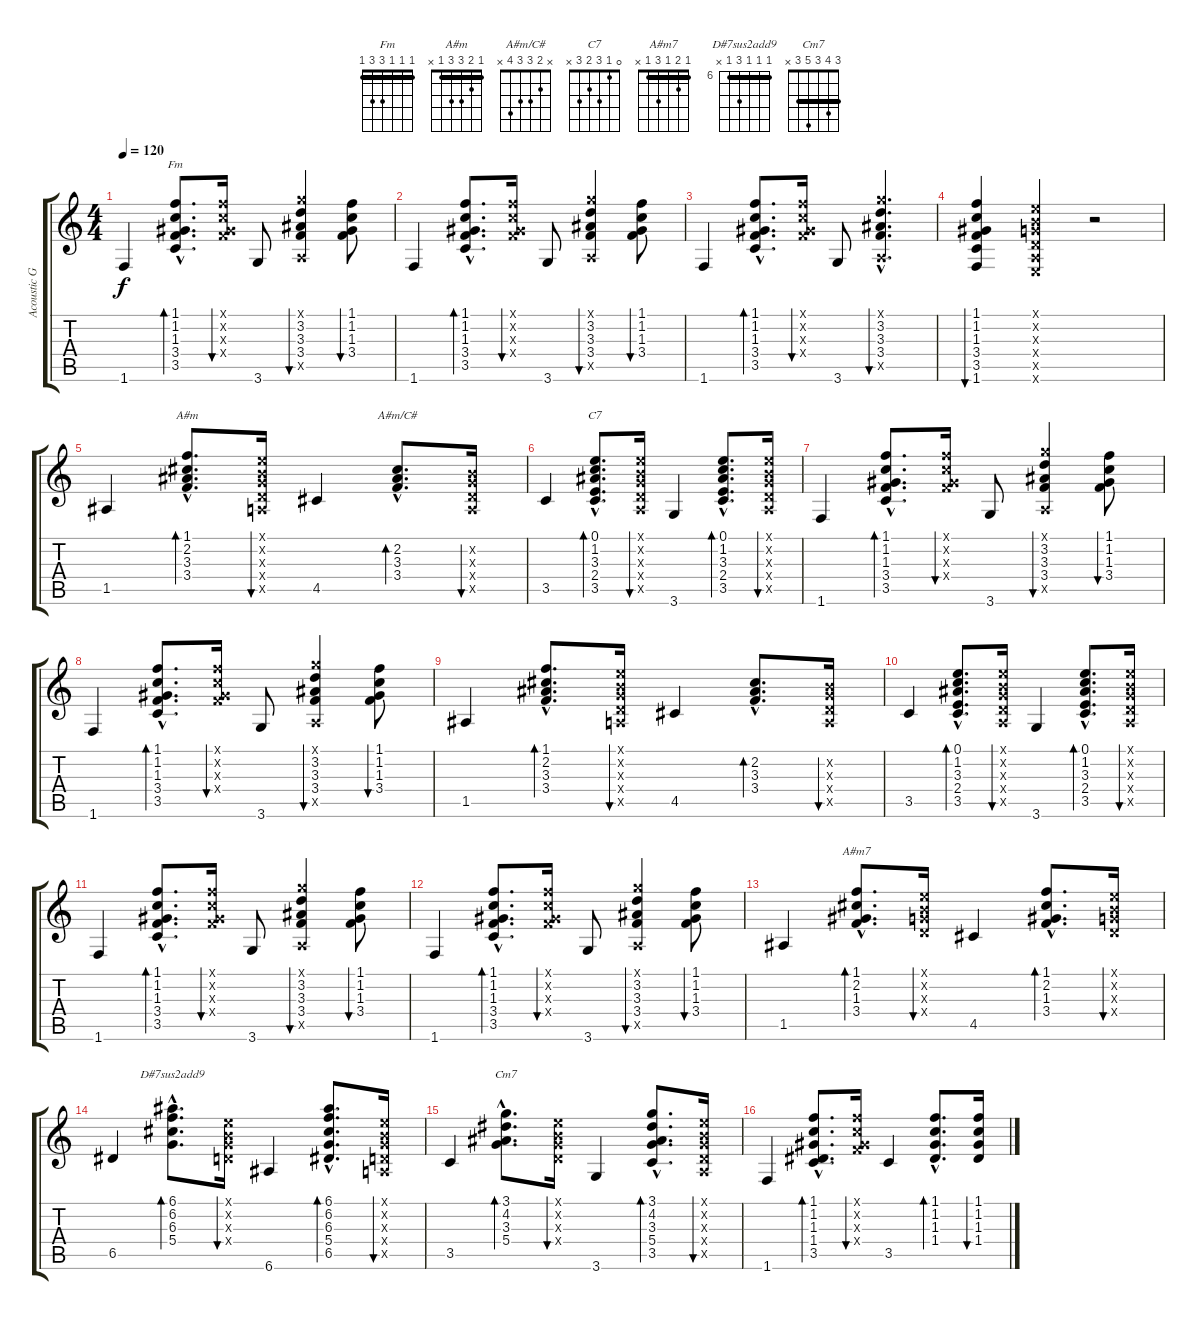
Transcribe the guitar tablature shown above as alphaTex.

\track ("Acoustic Guitar (nylon)" "Acoustic G") {instrument acousticguitarnylon}
\staff {score tabs}
\tuning (E4 B3 G3 D3 A2 E2) {hide}
\chord ("Fm" 1 1 1 3 3 1) {barre 1}
\chord ("A#m" 1 2 3 3 1 x) {barre 1}
\chord ("A#m/C#" x 2 3 3 4 x)
\chord ("C7" 0 1 3 2 3 x)
\chord ("A#m7" 1 2 1 3 1 x) {barre 1}
\chord ("D#7sus2add9" 6 6 6 8 6 x) {firstfret 6 barre 6}
\chord ("Cm7" 3 4 3 5 3 x) {barre 3}
\ts (4 4)
\tempo 120
\clef g2
\ks c
1.6.4{dy f instrument acousticguitarnylon} (1.1{hac} 1.2{hac} 1.3{hac} 3.4{hac} 3.5{hac}).8{d bd 60 ch "Fm"} (1.1{x} 1.2{x} 1.3{x} 3.4{x}).16{bu 60} 3.6.8 (3.1{x} 3.2 3.3 3.4 0.5{x}).4{bu 60} (1.1 1.2 1.3 3.4).8{bu 60} |
1.6.4 (1.1{hac} 1.2{hac} 1.3{hac} 3.4{hac} 3.5{hac}).8{d bd 60} (1.1{x} 1.2{x} 1.3{x} 3.4{x}).16{bu 60} 3.6.8 (3.1{x} 3.2 3.3 3.4 0.5{x}).4{bu 60} (1.1 1.2 1.3 3.4).8{bu 60} |
1.6.4 (1.1{hac} 1.2{hac} 1.3{hac} 3.4{hac} 3.5{hac}).8{d bd 60} (1.1{x} 1.2{x} 1.3{x} 3.4{x}).16{bu 60} 3.6.8 (3.1{hac x} 3.2{hac} 3.3{hac} 3.4{hac} 0.5{hac x}).4{d bu 120} |
(1.1 1.2 1.3 3.4 3.5 1.6).4{bu 120} (0.1{x} 0.2{x} 0.3{x} 0.4{x} 0.5{x} 0.6{x}).4 r.2 |
1.5.4 (1.1{hac} 2.2{hac} 3.3{hac} 3.4{hac}).8{d bd 60 ch "A#m"} (0.1{x} 0.2{x} 0.3{x} 0.4{x} 0.5{x}).16{bu 30} 4.5.4 (2.2{hac} 3.3{hac} 3.4{hac}).8{d bd 60 ch "A#m/C#"} (0.2{x} 0.3{x} 0.4{x} 0.5{x}).16{bu 30} |
3.5.4 (0.1{hac} 1.2{hac} 3.3{hac} 2.4{hac} 3.5{hac}).8{d bd 60 ch "C7"} (0.1{x} 0.2{x} 0.3{x} 0.4{x} 0.5{x}).16{bu 30} 3.6.4 (0.1{hac} 1.2{hac} 3.3{hac} 2.4{hac} 3.5{hac}).8{d bd 60} (0.1{x} 0.2{x} 0.3{x} 0.4{x} 0.5{x}).16{bu 30} |
1.6.4 (1.1{hac} 1.2{hac} 1.3{hac} 3.4{hac} 3.5{hac}).8{d bd 60} (1.1{x} 1.2{x} 1.3{x} 3.4{x}).16{bu 60} 3.6.8 (3.1{x} 3.2 3.3 3.4 0.5{x}).4{bu 60} (1.1 1.2 1.3 3.4).8{bu 60} |
1.6.4 (1.1{hac} 1.2{hac} 1.3{hac} 3.4{hac} 3.5{hac}).8{d bd 60} (1.1{x} 1.2{x} 1.3{x} 3.4{x}).16{bu 60} 3.6.8 (3.1{x} 3.2 3.3 3.4 0.5{x}).4{bu 60} (1.1 1.2 1.3 3.4).8{bu 60} |
1.5.4 (1.1{hac} 2.2{hac} 3.3{hac} 3.4{hac}).8{d bd 60} (0.1{x} 0.2{x} 0.3{x} 0.4{x} 0.5{x}).16{bu 30} 4.5.4 (2.2{hac} 3.3{hac} 3.4{hac}).8{d bd 60} (0.2{x} 0.3{x} 0.4{x} 0.5{x}).16{bu 30} |
3.5.4 (0.1{hac} 1.2{hac} 3.3{hac} 2.4{hac} 3.5{hac}).8{d bd 60} (0.1{x} 0.2{x} 0.3{x} 0.4{x} 0.5{x}).16{bu 30} 3.6.4 (0.1{hac} 1.2{hac} 3.3{hac} 2.4{hac} 3.5{hac}).8{d bd 60} (0.1{x} 0.2{x} 0.3{x} 0.4{x} 0.5{x}).16{bu 30} |
1.6.4 (1.1{hac} 1.2{hac} 1.3{hac} 3.4{hac} 3.5{hac}).8{d bd 60} (1.1{x} 1.2{x} 1.3{x} 3.4{x}).16{bu 60} 3.6.8 (3.1{x} 3.2 3.3 3.4 0.5{x}).4{bu 60} (1.1 1.2 1.3 3.4).8{bu 60} |
1.6.4 (1.1{hac} 1.2{hac} 1.3{hac} 3.4{hac} 3.5{hac}).8{d bd 60} (1.1{x} 1.2{x} 1.3{x} 3.4{x}).16{bu 60} 3.6.8 (3.1{x} 3.2 3.3 3.4 0.5{x}).4{bu 60} (1.1 1.2 1.3 3.4).8{bu 60} |
1.5.4 (1.1{hac} 2.2{hac} 1.3{hac} 3.4{hac}).8{d bd 60 ch "A#m7"} (0.1{x} 0.2{x} 0.3{x} 0.4{x}).16{bu 30} 4.5.4 (1.1{hac} 2.2{hac} 1.3{hac} 3.4{hac}).8{d bd 60} (0.1{x} 0.2{x} 0.3{x} 0.4{x}).16{bu 30} |
6.5.4 (6.1{hac} 6.2{hac} 6.3{hac} 5.4{hac}).8{d bd 60 ch "D#7sus2add9"} (0.1{x} 0.2{x} 0.3{x} 0.4{x}).16{bu 30} 6.6.4 (6.1{hac} 6.2{hac} 6.3{hac} 5.4{hac} 6.5{hac}).8{d bd 60} (0.1{x} 0.2{x} 0.3{x} 0.4{x} 0.5{x}).16{bu 30} |
3.5.4 (3.1{hac} 4.2{hac} 3.3{hac} 5.4{hac}).8{d bd 60 ch "Cm7"} (0.1{x} 0.2{x} 0.3{x} 0.4{x}).16{bu 30} 3.6.4 (3.1{hac} 4.2{hac} 3.3{hac} 5.4{hac} 3.5{hac}).8{d bd 60} (0.1{x} 0.2{x} 0.3{x} 0.4{x} 0.5{x}).16{bu 30} |
1.6.4 (1.1{hac} 1.2{hac} 1.3{hac} 1.4{hac} 3.5{hac}).8{d bd 60} (1.1{x} 1.2{x} 1.3{x} 3.4{x}).16{bu 60} 3.5.4 (1.1{hac} 1.2{hac} 1.3{hac} 1.4{hac}).8{d bd 60} (1.1 1.2 1.3 1.4).16{bu 60}
